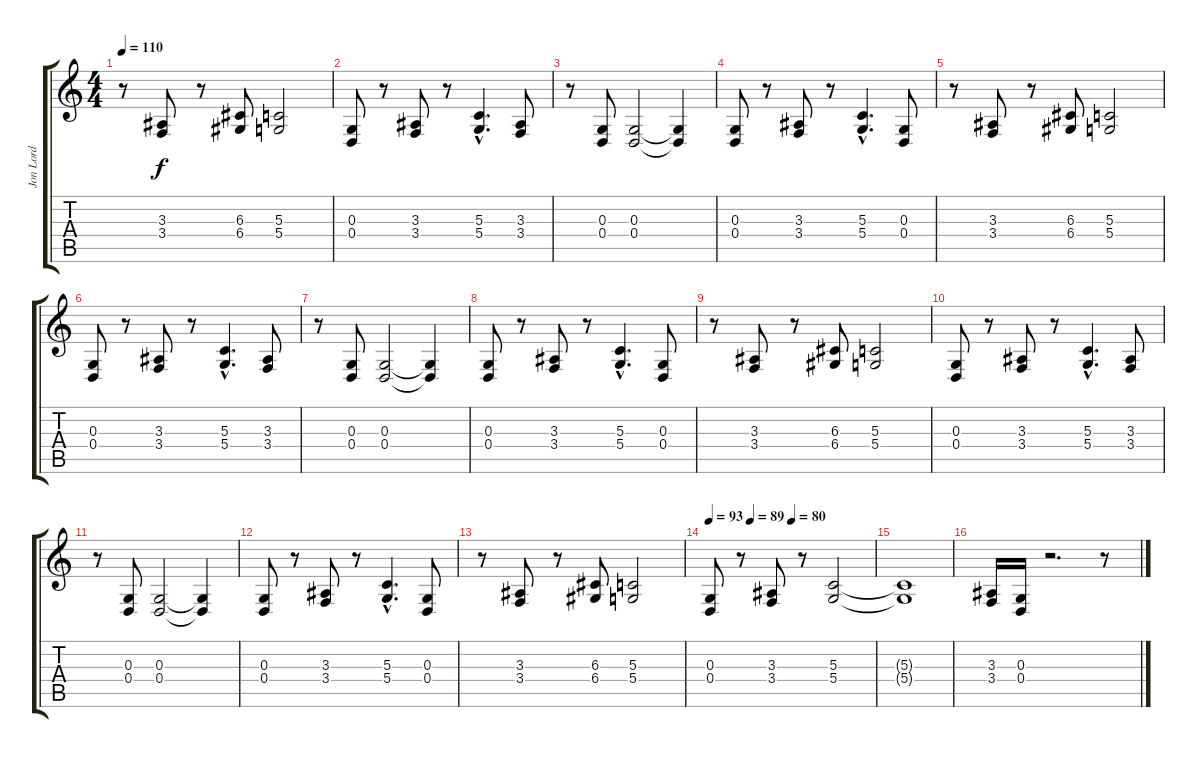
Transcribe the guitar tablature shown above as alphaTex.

\track ("Jon Lord " "Jon Lord ") {instrument drawbarorgan}
\staff {score tabs}
\tuning (E4 B3 G3 D3 A2 E2) {hide}
\ts (4 4)
\tempo 110
\clef g2
\ks c
r.8{dy f} (3.3 3.4).8 r.8 (6.3 6.4).8 (5.3 5.4).2 |
(0.3 0.4).8 r.8 (3.3 3.4).8 r.8 (5.3{hac} 5.4{hac}).4{d} (3.3 3.4).8 |
r.8 (0.3 0.4).8 (0.3 0.4).2 (0.3{t} 0.4{t}).4 |
(0.3 0.4).8 r.8 (3.3 3.4).8 r.8 (5.3{hac} 5.4{hac}).4{d} (0.3 0.4).8 |
r.8 (3.3 3.4).8 r.8 (6.3 6.4).8 (5.3 5.4).2 |
(0.3 0.4).8 r.8 (3.3 3.4).8 r.8 (5.3{hac} 5.4{hac}).4{d} (3.3 3.4).8 |
r.8 (0.3 0.4).8 (0.3 0.4).2 (0.3{t} 0.4{t}).4 |
(0.3 0.4).8 r.8 (3.3 3.4).8 r.8 (5.3{hac} 5.4{hac}).4{d} (0.3 0.4).8 |
r.8 (3.3 3.4).8 r.8 (6.3 6.4).8 (5.3 5.4).2 |
(0.3 0.4).8 r.8 (3.3 3.4).8 r.8 (5.3{hac} 5.4{hac}).4{d} (3.3 3.4).8 |
r.8 (0.3 0.4).8 (0.3 0.4).2 (0.3{t} 0.4{t}).4 |
(0.3 0.4).8 r.8 (3.3 3.4).8 r.8 (5.3{hac} 5.4{hac}).4{d} (0.3 0.4).8 |
r.8 (3.3 3.4).8 r.8 (6.3 6.4).8 (5.3 5.4).2 |
\tempo 93
\tempo (89 0.25)
\tempo (80 0.5)
(0.3 0.4).8 r.8 (3.3 3.4).8 r.8 (5.3 5.4).2 |
(5.3{t} 5.4{t}).1 |
(3.3 3.4).16 (0.3 0.4).16 r.2{d} r.8
